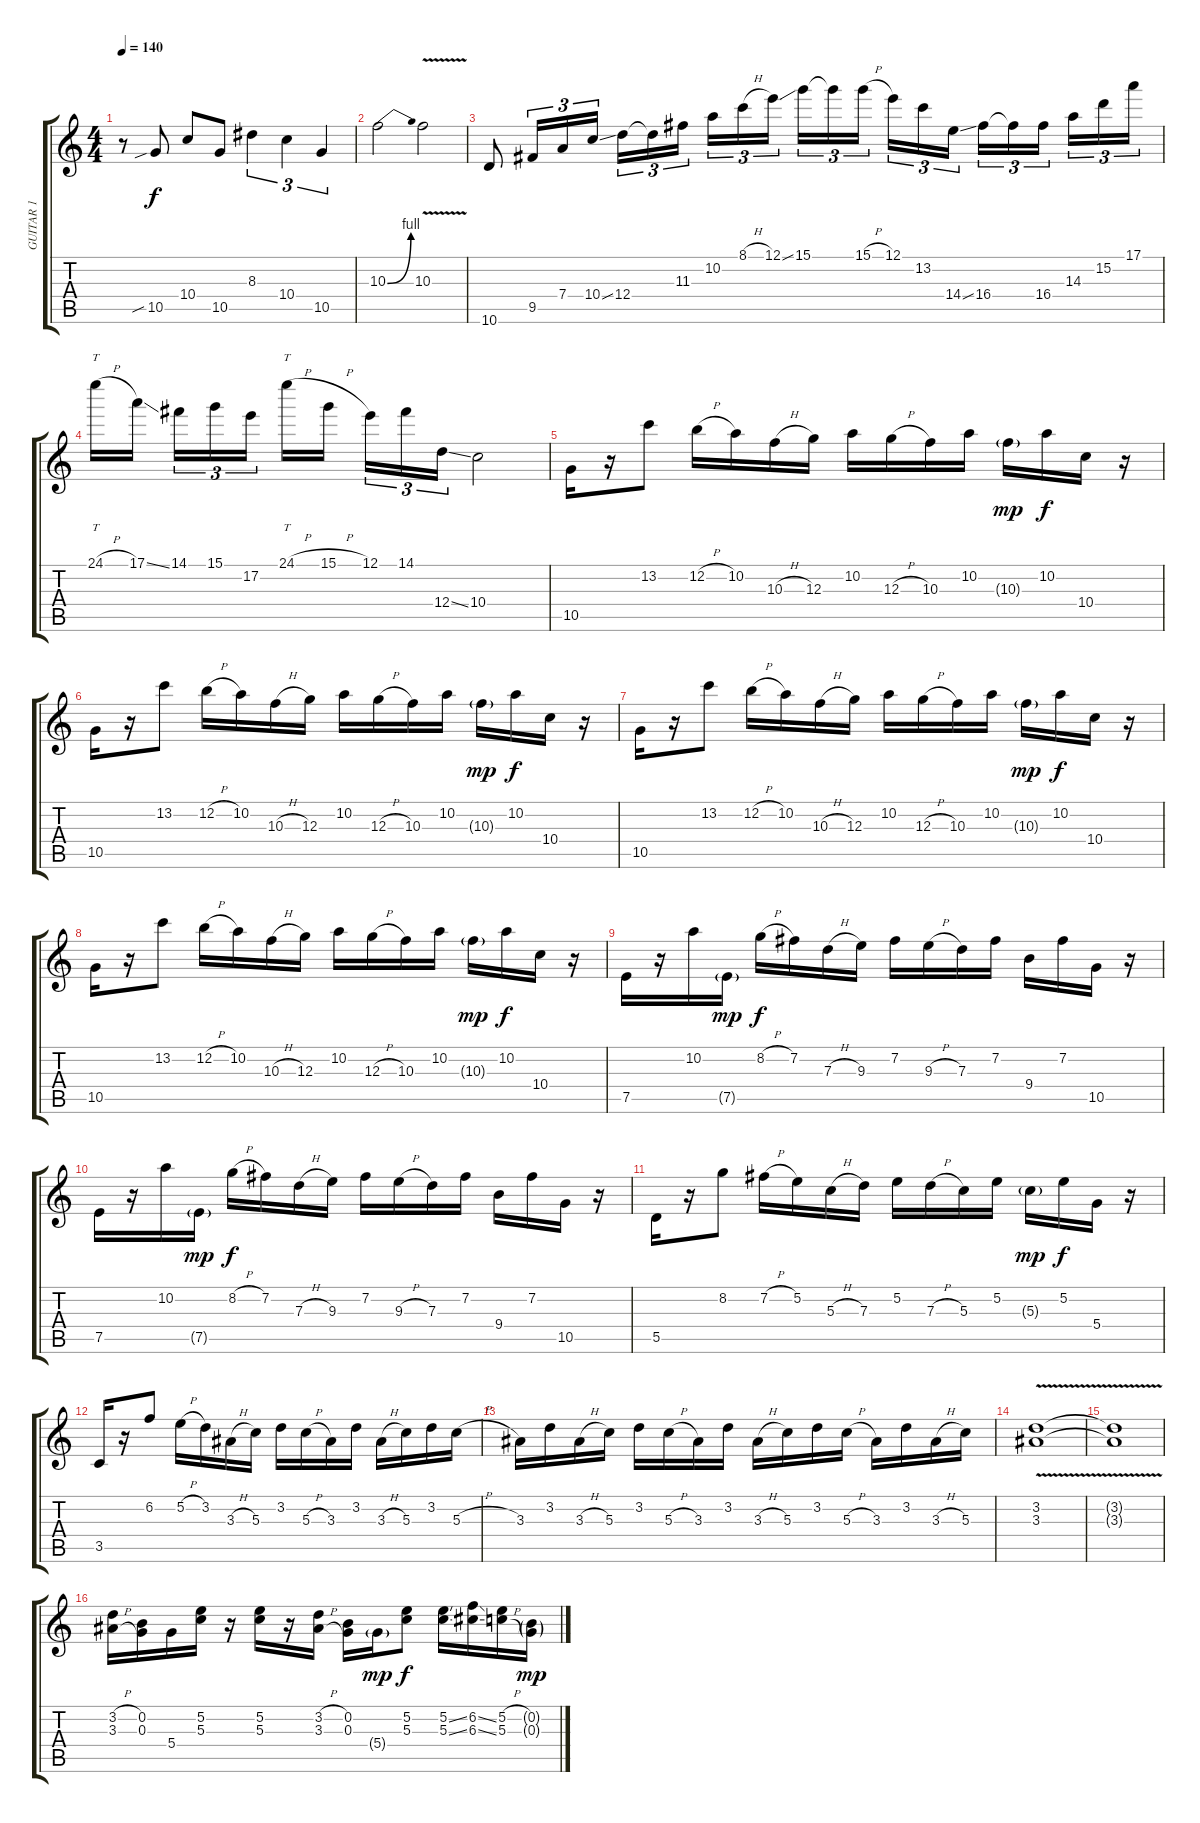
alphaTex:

\track ("GUITAR 1" "GUITAR 1") {instrument overdrivenguitar}
\staff {score tabs}
\tuning (E4 B3 G3 D3 A2 E2) {hide}
\ts (4 4)
\tempo 140
\clef g2
\ks c
r.8{dy f} 10.5{sib}.8 10.4.8 10.5.8 8.3.4{tu (3 2)} 10.4.4{tu (3 2)} 10.5.4{tu (3 2)} |
10.3{be (bend 0 0 60 4)}.2 10.3{v}.2 |
10.6.8 9.5.16{tu (3 2)} 7.4.16{tu (3 2)} 10.4{ss}.16{tu (3 2)} 12.4.16{tu (3 2)} 12.4{t}.16{tu (3 2)} 11.3.16{tu (3 2)} 10.2.16{tu (3 2)} 8.1{h}.16{tu (3 2)} 12.1{ss}.16{tu (3 2)} 15.1.16{tu (3 2)} 15.1{t}.16{tu (3 2)} 15.1{h}.16{tu (3 2)} 12.1.16{tu (3 2)} 13.2.16{tu (3 2)} 14.4{ss}.16{tu (3 2)} 16.4.16{tu (3 2)} 16.4{t}.16{tu (3 2)} 16.4.16{tu (3 2)} 14.3.16{tu (3 2)} 15.2.16{tu (3 2)} 17.1.16{tu (3 2)} |
24.1{h}.16{tt} 17.1{ss}.16 14.1.16{tu (3 2)} 15.1.16{tu (3 2)} 17.2.16{tu (3 2)} 24.1{h}.16{tt} 15.1{h}.16 12.1.16{tu (3 2)} 14.1.16{tu (3 2)} 12.4{ss}.16{tu (3 2)} 10.4.2 |
10.5.16 r.16 13.2.8 12.2{h}.16 10.2.16 10.3{h}.16 12.3.16 10.2.16 12.3{h}.16 10.3.16 10.2.16 10.3{g}.16{dy mp} 10.2.16{dy f} 10.4.16 r.16 |
10.5.16 r.16 13.2.8 12.2{h}.16 10.2.16 10.3{h}.16 12.3.16 10.2.16 12.3{h}.16 10.3.16 10.2.16 10.3{g}.16{dy mp} 10.2.16{dy f} 10.4.16 r.16 |
10.5.16 r.16 13.2.8 12.2{h}.16 10.2.16 10.3{h}.16 12.3.16 10.2.16 12.3{h}.16 10.3.16 10.2.16 10.3{g}.16{dy mp} 10.2.16{dy f} 10.4.16 r.16 |
10.5.16 r.16 13.2.8 12.2{h}.16 10.2.16 10.3{h}.16 12.3.16 10.2.16 12.3{h}.16 10.3.16 10.2.16 10.3{g}.16{dy mp} 10.2.16{dy f} 10.4.16 r.16 |
7.5.16 r.16 10.2.16 7.5{g}.16{dy mp} 8.2{h}.16{dy f} 7.2.16 7.3{h}.16 9.3.16 7.2.16 9.3{h}.16 7.3.16 7.2.16 9.4.16 7.2.16 10.5.16 r.16 |
7.5.16 r.16 10.2.16 7.5{g}.16{dy mp} 8.2{h}.16{dy f} 7.2.16 7.3{h}.16 9.3.16 7.2.16 9.3{h}.16 7.3.16 7.2.16 9.4.16 7.2.16 10.5.16 r.16 |
5.5.16 r.16 8.2.8 7.2{h}.16 5.2.16 5.3{h}.16 7.3.16 5.2.16 7.3{h}.16 5.3.16 5.2.16 5.3{g}.16{dy mp} 5.2.16{dy f} 5.4.16 r.16 |
3.5.16 r.16 6.2.8 5.2{h}.16 3.2.16 3.3{h}.16 5.3.16 3.2.16 5.3{h}.16 3.3.16 3.2.16 3.3{h}.16 5.3.16 3.2.16 5.3{h}.16 |
3.3.16 3.2.16 3.3{h}.16 5.3.16 3.2.16 5.3{h}.16 3.3.16 3.2.16 3.3{h}.16 5.3.16 3.2.16 5.3{h}.16 3.3.16 3.2.16 3.3{h}.16 5.3.16 |
(3.2{v} 3.3{v}).1 |
(3.2{t} 3.3{t}).1 |
(3.2{h} 3.3{h}).16 (0.2 0.3).16 5.4.16 (5.2 5.3).16 r.16 (5.2 5.3).16 r.16 (3.2{h} 3.3{h}).16 (0.2 0.3).16 5.4{g}.16{dy mp} (5.2 5.3).8{dy f} (5.2{ss} 5.3{ss}).16 (6.2{ss} 6.3{ss}).16 (5.2{h} 5.3{h}).16 (0.2{g} 0.3{g}).16{dy mp}
